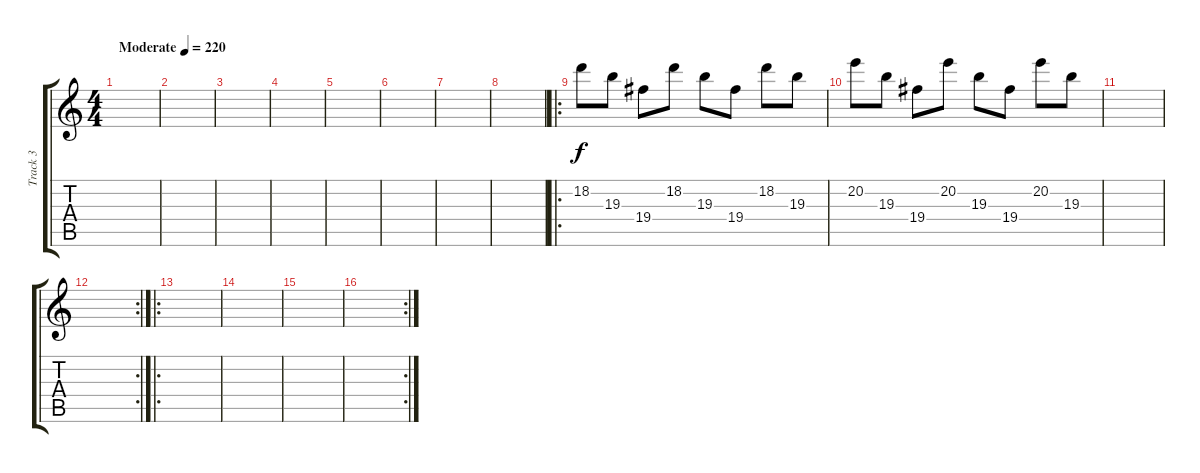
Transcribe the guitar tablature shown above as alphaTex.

\track ("Track 3" "Track 3") {instrument distortionguitar}
\staff {score tabs}
\tuning (Db4 Ab3 E3 B2 Gb2 B1) {hide}
\ts (4 4)
\tempo (220 "Moderate")
\clef g2
\ks c
|
|
|
|
|
|
|
|
\ro
18.2.8 19.3.8 19.4.8 18.2.8 19.3.8 19.4.8 18.2.8 19.3.8 |
20.2.8 19.3.8 19.4.8 20.2.8 19.3.8 19.4.8 20.2.8 19.3.8 |
|
\rc 2
|
\ro
|
|
|
\rc 2
